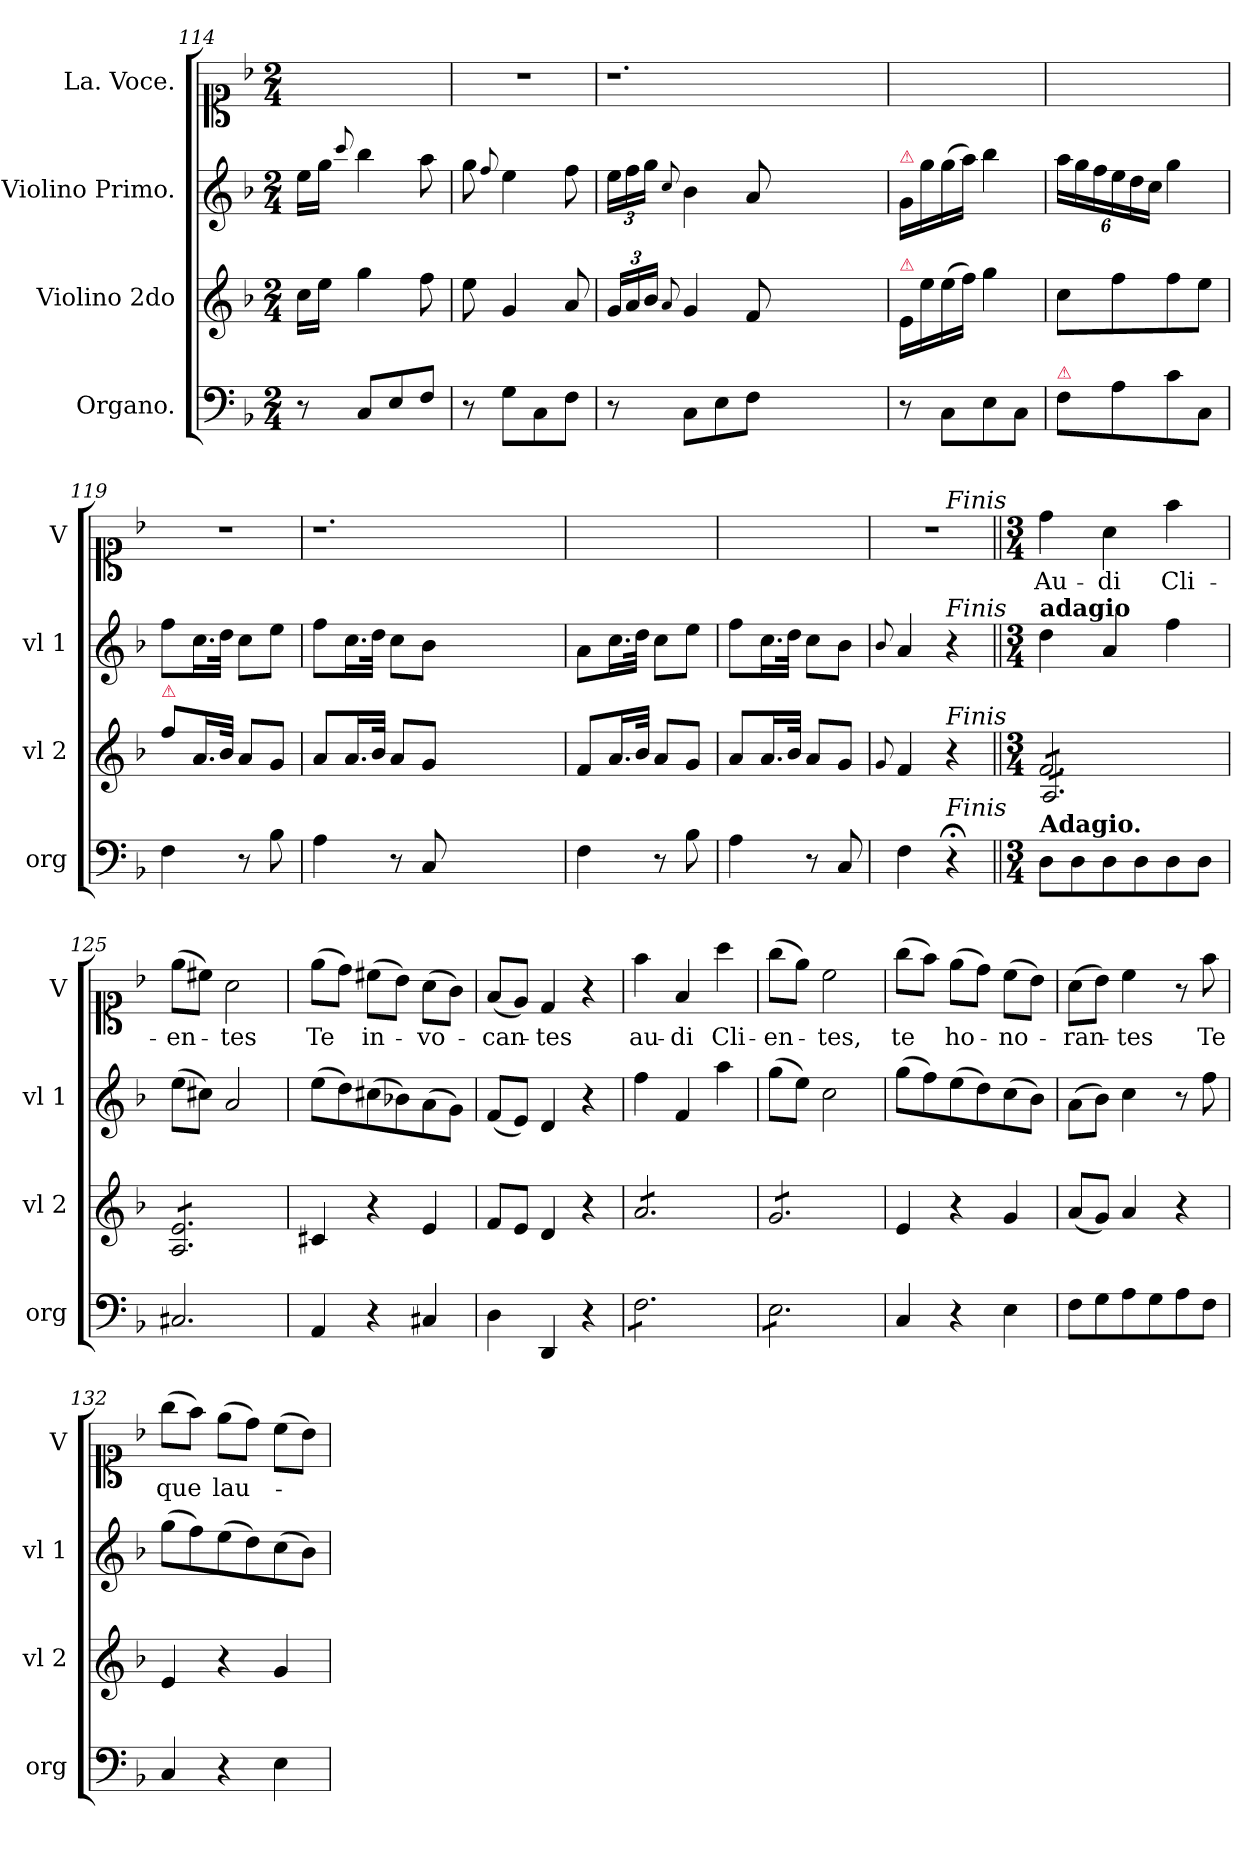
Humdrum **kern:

**kern	**dynam	**kern	**kern	**dynam	**kern	**text
*part4	*part4	*part3	*part2	*part2	*part1	*part1
*staff4	*staff4	*staff3	*staff2	*staff2	*staff1	*staff1
*I"Organo.	*	*I"Violino 2do	*I"Violino Primo.	*	*I"La. Voce.	*
*I'org	*	*I'vl 2	*I'vl 1	*	*I'V	*
*clefF4	*	*clefG2	*clefG2	*	*clefC1	*
*k[b-]	*	*k[b-]	*k[b-]	*	*k[b-]	*
*F:	*	*F:	*F:	*	*F:	*
*M2/4	*	*M2/4	*M2/4	*	*M2/4	*
=114	=114	=114	=114	=114	=114	=114
8r	.	16cc\LL	16ee\LL	.	2ryy	.
.	.	16ee\JJ	16gg\JJ	.	.	.
.	.	.	8qqccc/	.	.	.
8C/L	.	4gg\	4bb-\	.	.	.
8E/	.	.	.	.	.	.
8F/J	.	8ff\	8aa\	.	.	.
=115	=115	=115	=115	=115	=115	=115
8r	.	8ee\	8gg\	.	2r	.
.	.	.	8qqff/	.	.	.
8G\L	.	4g/	4ee\	.	.	.
8C\	.	.	.	.	.	.
8F\J	.	8a/	8ff\	.	.	.
=116	=116	=116	=116	=116	=116	=116
8r	.	24g/LL	24ee\LL	.	1.r	.
.	.	24a/	24ff\	.	.	.
.	.	24b-/JJ	24gg\JJ	.	.	.
.	.	8qqa/	8qqcc/	.	.	.
8C\L	.	4g/	4b-\	.	.	.
8E\	.	.	.	.	.	.
8F\J	.	8f/	8a/	.	.	.
1ryy	.	1ryy	1ryy	.	.	.
=117	=117	=117	=117	=117	=117	=117
!	!	!	!LO:TX:a:color=crimson:t=⚠	!	!	!
!	!	!LO:TX:a:color=crimson:t=⚠	!	!	!	!
8r	.	16e/LL	16g/LL	.	2ryy	.
.	.	16ee\	16gg\	.	.	.
8C\L	.	(16ee\	(16gg\	.	.	.
.	.	16ff\JJ)	16aa\JJ)	.	.	.
8E\	.	4gg\	4bb-\	.	.	.
8C\J	.	.	.	.	.	.
=118	=118	=118	=118	=118	=118	=118
!LO:TX:a:color=crimson:t=⚠	!	!	!	!	!	!
8F\L	.	8cc\L	24aa\LL	.	2ryy	.
.	.	.	24gg\	.	.	.
.	.	.	24ff\	.	.	.
8A\	.	8ff\	24ee\	.	.	.
.	.	.	24dd\	.	.	.
.	.	.	24cc\JJ	.	.	.
8c\	.	8ff\	4gg\	.	.	.
8C/J	.	8ee\J	.	.	.	.
=119	=119	=119	=119	=119	=119	=119
!	!	!LO:TX:a:color=crimson:t=⚠	!	!	!	!
4F\	.	8ff\L	8ff\L	.	2r	.
.	.	16.a/L	16.cc\L	.	.	.
.	.	32b-/JJk	32dd\JJk	.	.	.
8r	.	8a/L	8cc\L	.	.	.
8B-\	.	8g/J	8ee\J	.	.	.
=120	=120	=120	=120	=120	=120	=120
4A\	.	8a/L	8ff\L	.	1.r	.
.	.	16.a/L	16.cc\L	.	.	.
.	.	32b-/JJk	32dd\JJk	.	.	.
8r	.	8a/L	8cc\L	.	.	.
8C/	.	8g/J	8b-\J	.	.	.
1ryy	.	1ryy	1ryy	.	.	.
=121	=121	=121	=121	=121	=121	=121
4F\	.	8f/L	8a\L	.	2ryy	.
.	.	16.a/L	16.cc\L	.	.	.
.	.	32b-/JJk	32dd\JJk	.	.	.
8r	.	8a/L	8cc\L	.	.	.
8B-\	.	8g/J	8ee\J	.	.	.
=122	=122	=122	=122	=122	=122	=122
4A\	.	8a/L	8ff\L	.	2ryy	.
.	.	16.a/L	16.cc\L	.	.	.
.	.	32b-/JJk	32dd\JJk	.	.	.
8r	.	8a/L	8cc\L	.	.	.
8C/	.	8g/J	8b-\J	.	.	.
=123	=123	=123	=123	=123	=123	=123
.	.	8qqg/	8qqb-/	.	.	.
*	*	*	*	*	*^	*
4F\	.	4f/	4a/	.	2r	4ryy	.
!	!	!	!	!	!	!LO:TX:a:i:t=Finis	!
!	!	!	!LO:TX:a:i:t=Finis	!	!	!	!
!	!	!LO:TX:a:i:t=Finis	!	!	!	!	!
!LO:TX:a:i:t=Finis	!	!	!	!	!	!	!
4r;<;	.	4r	4r	.	.	4ryy	.
*	*	*	*	*	*v	*v	*
=124||	=124||	=124||	=124||	=124||	=124||	=124||
*M3/4	*	*M3/4	*M3/4	*	*M3/4	*
*	*	*^	*	*	*^	*
!	!	!	!	!	!	!LO:TX:a:B:t=Adagio.	!	!
!	!	!	!	!LO:TX:a:B:t=adagio	!	!	!	!
!	!	!LO:TX:a:B:t=adagio.	!	!	!	!	!	!
!LO:TX:a:B:t=Adagio.	!	!	!	!	!	!	!	!
!	!	!	!	!	!LO:DY:a	!	!	!
*	*	*	*	*	*	*v	*v	*
*	*	*tremolo	*	*	*	*	*
8D\L	Piano.	8f/L	8A/L	4dd\	piano.	4dd\	Au-
8D\	.	8f/	8A/	.	.	.	.
8D\	.	8f/	8A/	4a/	.	4a\	-di
8D\	.	8f/	8A/	.	.	.	.
8D\	.	8f/	8A/	4ff\	.	4ff\	Cli-
8D\J	.	8f/J	8A/J	.	.	.	.
*	*	*v	*v	*	*	*	*
=125	=125	=125	=125	=125	=125	=125
2.C#X/	.	8A/ 8e/L	(8ee\L	.	(8ee\L	-en-
.	.	8A/ 8e/	8cc#X\J)	.	8cc#X\J)	.
.	.	8A/ 8e/	2a/	.	2a\	-tes
.	.	8A/ 8e/	.	.	.	.
.	.	8A/ 8e/	.	.	.	.
.	.	8A/ 8e/J	.	.	.	.
*	*	*Xtremolo	*	*	*	*
=126	=126	=126	=126	=126	=126	=126
4AA/	.	4c#X/	(8ee\L	.	(8ee\L	Te
.	.	.	8dd\)	.	8dd\J)	.
4r	.	4r	(8cc#X\	.	(8cc#X\L	in-
.	.	.	8b-X\)	.	8b-\J)	.
4C#X/	.	4e/	(8a\	.	(8a\L	-vo-
.	.	.	8g\J)	.	8g\J)	.
=127	=127	=127	=127	=127	=127	=127
4D\	.	8f/L	(8f/L	.	(8f/L	-can-
.	.	8e/J	8e/J)	.	8e/J)	.
4DD/	.	4d/	4d/	.	4d/	-tes
4r	.	4r	4r	.	4r	.
=128	=128	=128	=128	=128	=128	=128
*tremolo	*	*	*	*	*	*
*	*	*tremolo	*	*	*	*
8F\L	.	8a/L	4ff\	.	4ff\	au-
8F\	.	8a/	.	.	.	.
8F\	.	8a/	4f/	.	4f/	-di
8F\	.	8a/	.	.	.	.
8F\	.	8a/	4aa\	.	4aa\	Cli-
8F\J	.	8a/J	.	.	.	.
=129	=129	=129	=129	=129	=129	=129
8E\L	.	8g/L	(8gg\L	.	(8gg\L	-en-
8E\	.	8g/	8ee\J)	.	8ee\J)	.
8E\	.	8g/	2cc\	.	2cc\	-tes,
8E\	.	8g/	.	.	.	.
8E\	.	8g/	.	.	.	.
8E\J	.	8g/J	.	.	.	.
*	*	*Xtremolo	*	*	*	*
*Xtremolo	*	*	*	*	*	*
=130	=130	=130	=130	=130	=130	=130
4C/	.	4e/	(8gg\L	.	(8gg\L	te
.	.	.	8ff\)	.	8ff\J)	.
4r	.	4r	(8ee\	.	(8ee\L	ho-
.	.	.	8dd\)	.	8dd\J)	.
4E\	.	4g/	(8cc\	.	(8cc\L	-no-
.	.	.	8b-\J)	.	8b-\J)	.
=131	=131	=131	=131	=131	=131	=131
8F\L	.	(8a/L	(8a\L	.	(8a\L	-ran-
8G\	.	8g/J)	8b-\J)	.	8b-\J)	.
8A\	.	4a/	4cc\	.	4cc\	-tes
8G\	.	.	.	.	.	.
8A\	.	4r	8r	.	8r	.
8F\J	.	.	8ff\	.	8ff\	Te
=132	=132	=132	=132	=132	=132	=132
4C/	.	4e/	(8gg\L	.	(8gg\L	que
.	.	.	8ff\)	.	8ff\J)	.
4r	.	4r	(8ee\	.	(8ee\L	lau-
.	.	.	8dd\)	.	8dd\J)	.
4E\	.	4g/	(8cc\	.	(8cc\L	.
.	.	.	8b-\J)	.	8b-\J)	.
=	=	=	=	=	=	=
*-	*-	*-	*-	*-	*-	*-
